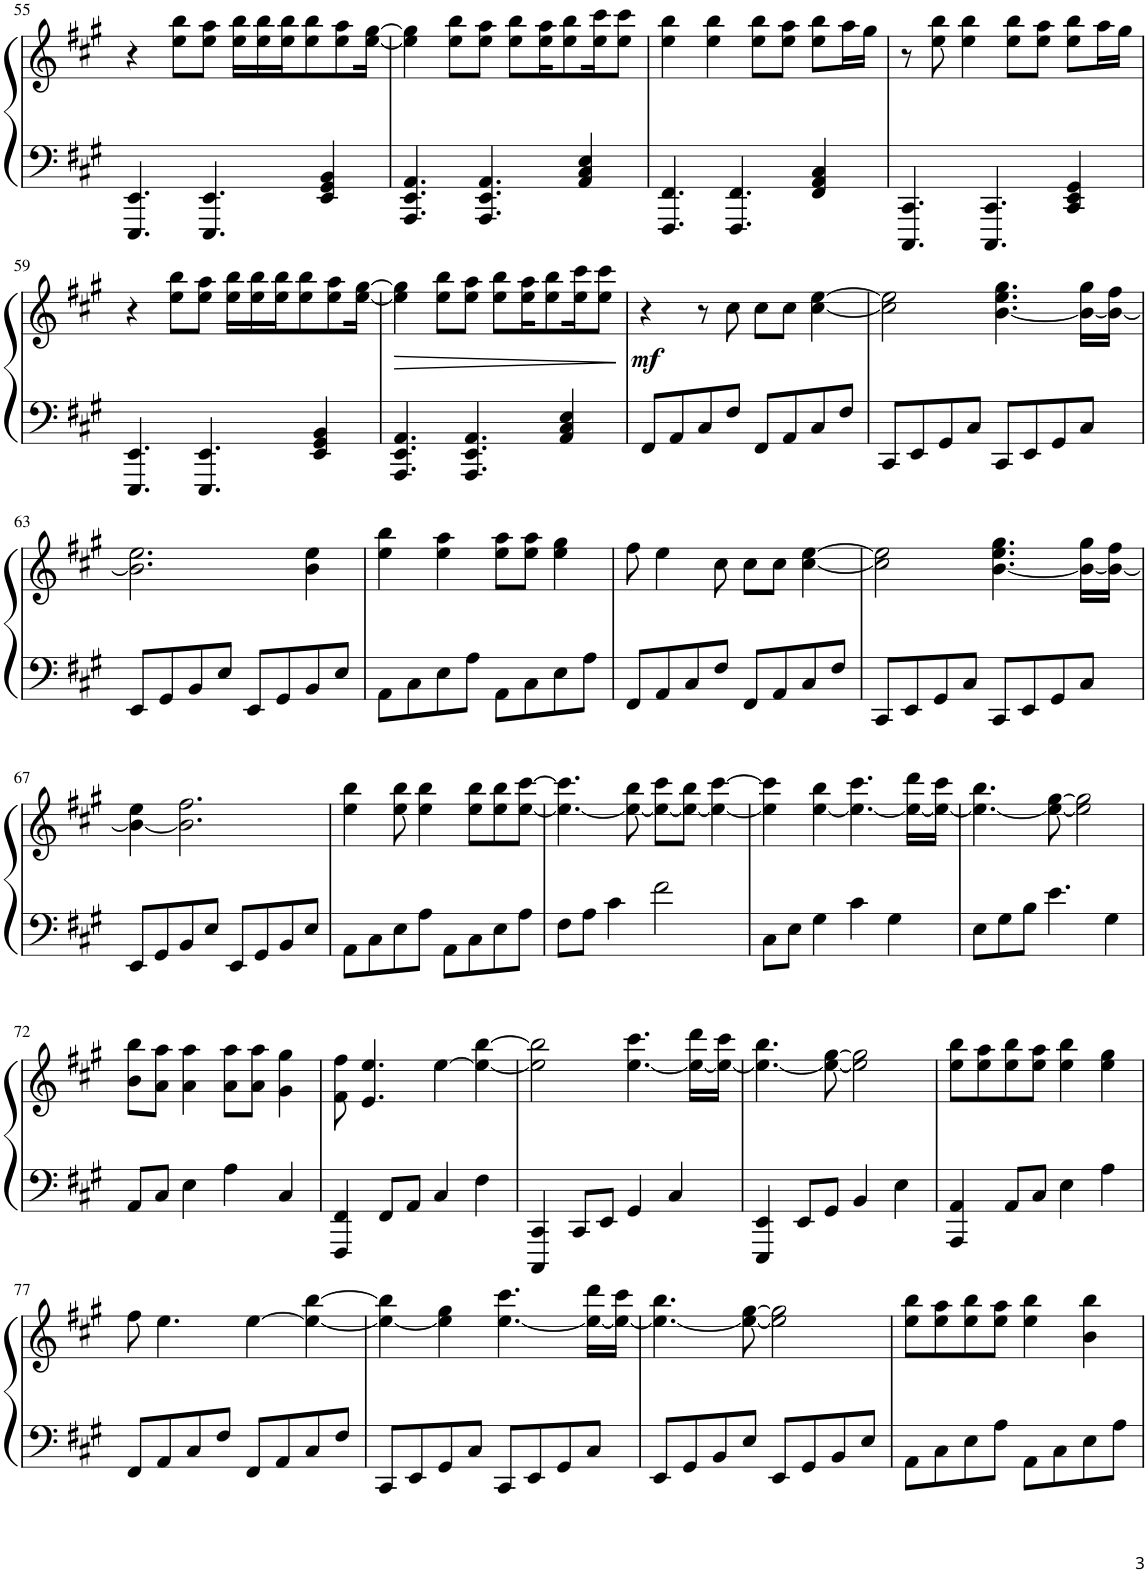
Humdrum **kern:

**kern	**kern	**dynam
*part1	*part1	*part1
*staff2	*staff1	*staff1/2
*I"Piano	*	*
*I'Pno.	*	*
!!LO:PB:g=z
*clefF4	*clefG2	*
*k[f#c#g#]	*k[f#c#g#]	*
*M4/4	*M4/4	*
=55	=55	=55
4.EEE/ 4.EE/	4r	.
.	8ee\ 8bb\L	.
4.EEE/ 4.EE/	8ee\ 8aa\J	.
.	16ee\ 16bb\LL	.
.	16ee\ 16bb\	.
.	16ee\ 16bb\J	.
.	8ee\ 8bb\	.
4EE/ 4GG#/ 4BB/	.	.
.	8ee\ 8aa\	.
.	[16ee\ [16gg#\Jk	.
=56	=56	=56
4.AAA/ 4.EE/ 4.AA/	4ee\] 4gg#\]	.
.	8ee\ 8bb\L	.
4.AAA/ 4.EE/ 4.AA/	8ee\ 8aa\J	.
.	8ee\ 8bb\L	.
.	16ee\ 16aa\K	.
.	8ee\ 8bb\	.
4AA/ 4C#/ 4E/	.	.
.	16ee\ 16ccc#\K	.
.	8ee\ 8ccc#\J	.
=57	=57	=57
4.FFF#/ 4.FF#/	4ee\ 4bb\	.
.	4ee\ 4bb\	.
4.FFF#/ 4.FF#/	.	.
.	8ee\ 8bb\L	.
.	8ee\ 8aa\J	.
4FF#/ 4AA/ 4C#/	8ee\ 8bb\L	.
.	16aa\L	.
.	16gg#\JJ	.
=58	=58	=58
4.CCC#/ 4.CC#/	8r	.
.	8ee\ 8bb\	.
.	4ee\ 4bb\	.
4.CCC#/ 4.CC#/	.	.
.	8ee\ 8bb\L	.
.	8ee\ 8aa\J	.
4CC#/ 4EE/ 4GG#/	8ee\ 8bb\L	.
.	16aa\L	.
.	16gg#\JJ	.
!!LO:LB:g=z
=59	=59	=59
4.EEE/ 4.EE/	4r	.
.	8ee\ 8bb\L	.
4.EEE/ 4.EE/	8ee\ 8aa\J	.
.	16ee\ 16bb\LL	.
.	16ee\ 16bb\	.
.	16ee\ 16bb\J	.
.	8ee\ 8bb\	.
4EE/ 4GG#/ 4BB/	.	.
.	8ee\ 8aa\	.
.	[16ee\ [16gg#\Jk	.
=60	=60	=60
!	!	!LO:HP:b
4.AAA/ 4.EE/ 4.AA/	4ee\] 4gg#\]	>
.	8ee\ 8bb\L	.
4.AAA/ 4.EE/ 4.AA/	8ee\ 8aa\J	.
.	8ee\ 8bb\L	.
.	16ee\ 16aa\K	.
.	8ee\ 8bb\	.
4AA/ 4C#/ 4E/	.	.
.	16ee\ 16ccc#\K	.
.	8ee\ 8ccc#\J	.
.	.	]
=61	=61	=61
!	!	!LO:DY:b
8FF#/L	4r	mf
8AA/	.	.
8C#/	8r	.
8F#/J	8cc#\	.
8FF#/L	8cc#\L	.
8AA/	8cc#\J	.
8C#/	[4cc#\ [4ee\	.
8F#/J	.	.
=62	=62	=62
8CC#/L	2cc#\] 2ee\]	.
8EE/	.	.
8GG#/	.	.
8C#/J	.	.
8CC#/L	[4.b\ 4.ee\ 4.gg#\	.
8EE/	.	.
8GG#/	.	.
8C#/J	16b\_ 16gg#\LL	.
.	16b\_ 16ff#\JJ	.
!!LO:LB:g=z
=63	=63	=63
8EE/L	2.b\] 2.ee\	.
8GG#/	.	.
8BB/	.	.
8E/J	.	.
8EE/L	.	.
8GG#/	.	.
8BB/	4b\ 4ee\	.
8E/J	.	.
=64	=64	=64
8AA\L	4ee\ 4bb\	.
8C#\	.	.
8E\	4ee\ 4aa\	.
8A\J	.	.
8AA\L	8ee\ 8aa\L	.
8C#\	8ee\ 8aa\J	.
8E\	4ee\ 4gg#\	.
8A\J	.	.
=65	=65	=65
8FF#/L	8ff#\	.
8AA/	4ee\	.
8C#/	.	.
8F#/J	8cc#\	.
8FF#/L	8cc#\L	.
8AA/	8cc#\J	.
8C#/	[4cc#\ [4ee\	.
8F#/J	.	.
=66	=66	=66
8CC#/L	2cc#\] 2ee\]	.
8EE/	.	.
8GG#/	.	.
8C#/J	.	.
8CC#/L	[4.b\ 4.ee\ 4.gg#\	.
8EE/	.	.
8GG#/	.	.
8C#/J	16b\_ 16gg#\LL	.
.	16b\_ 16ff#\JJ	.
!!LO:LB:g=z
=67	=67	=67
8EE/L	4b\_ 4ee\	.
8GG#/	.	.
8BB/	2.b\] 2.ff#\	.
8E/J	.	.
8EE/L	.	.
8GG#/	.	.
8BB/	.	.
8E/J	.	.
=68	=68	=68
8AA\L	4ee\ 4bb\	.
8C#\	.	.
8E\	8ee\ 8bb\	.
8A\J	4ee\ 4bb\	.
8AA\L	.	.
8C#\	8ee\ 8bb\L	.
8E\	8ee\ 8bb\	.
8A\J	[8ee\ [8ccc#\J	.
=69	=69	=69
8F#\L	4.ee\_ 4.ccc#\]	.
8A\J	.	.
4c#\	.	.
.	8ee\_ 8bb\	.
2f#\	8ee\_ 8ccc#\L	.
.	8ee\_ 8bb\J	.
.	4ee\_ [4ccc#\	.
=70	=70	=70
8C#\L	4ee\] 4ccc#\]	.
8E\J	.	.
4G#\	[4ee\ 4bb\	.
4c#\	4.ee\_ 4.ccc#\	.
4G#\	.	.
.	16ee\_ 16ddd\LL	.
.	16ee\_ 16ccc#\JJ	.
=71	=71	=71
8E\L	4.ee\_ 4.bb\	.
8G#\	.	.
8B\J	.	.
4.e\	8ee\_ [8gg#\	.
.	2ee\] 2gg#\]	.
4G#\	.	.
!!LO:LB:g=z
=72	=72	=72
8AA/L	8b\ 8bb\L	.
8C#/J	8a\ 8aa\J	.
4E\	4a\ 4aa\	.
4A\	8a\ 8aa\L	.
.	8a\ 8aa\J	.
4C#/	4g#\ 4gg#\	.
=73	=73	=73
4FFF#/ 4FF#/	8f#\ 8ff#\	.
.	4.e/ 4.ee/	.
8FF#/L	.	.
8AA/J	.	.
4C#/	[4ee\	.
4F#\	4ee\_ [4bb\	.
=74	=74	=74
4CCC#/ 4CC#/	2ee\] 2bb\]	.
8CC#/L	.	.
8EE/J	.	.
4GG#/	[4.ee\ 4.ccc#\	.
4C#/	.	.
.	16ee\_ 16ddd\LL	.
.	16ee\_ 16ccc#\JJ	.
=75	=75	=75
4EEE/ 4EE/	4.ee\_ 4.bb\	.
8EE/L	.	.
8GG#/J	8ee\_ [8gg#\	.
4BB/	2ee\] 2gg#\]	.
4E\	.	.
=76	=76	=76
4AAA/ 4AA/	8ee\ 8bb\L	.
.	8ee\ 8aa\	.
8AA/L	8ee\ 8bb\	.
8C#/J	8ee\ 8aa\J	.
4E\	4ee\ 4bb\	.
4A\	4ee\ 4gg#\	.
!!LO:LB:g=z
=77	=77	=77
8FF#/L	8ff#\	.
8AA/	4.ee\	.
8C#/	.	.
8F#/J	.	.
8FF#/L	[4ee\	.
8AA/	.	.
8C#/	4ee\_ [4bb\	.
8F#/J	.	.
=78	=78	=78
8CC#/L	4ee\_ 4bb\]	.
8EE/	.	.
8GG#/	4ee\] 4gg#\	.
8C#/J	.	.
8CC#/L	[4.ee\ 4.ccc#\	.
8EE/	.	.
8GG#/	.	.
8C#/J	16ee\_ 16ddd\LL	.
.	16ee\_ 16ccc#\JJ	.
=79	=79	=79
8EE/L	4.ee\_ 4.bb\	.
8GG#/	.	.
8BB/	.	.
8E/J	8ee\_ [8gg#\	.
8EE/L	2ee\] 2gg#\]	.
8GG#/	.	.
8BB/	.	.
8E/J	.	.
=80	=80	=80
8AA\L	8ee\ 8bb\L	.
8C#\	8ee\ 8aa\	.
8E\	8ee\ 8bb\	.
8A\J	8ee\ 8aa\J	.
8AA\L	4ee\ 4bb\	.
8C#\	.	.
8E\	4b\ 4bb\	.
8A\J	.	.
=	=	=
*-	*-	*-
